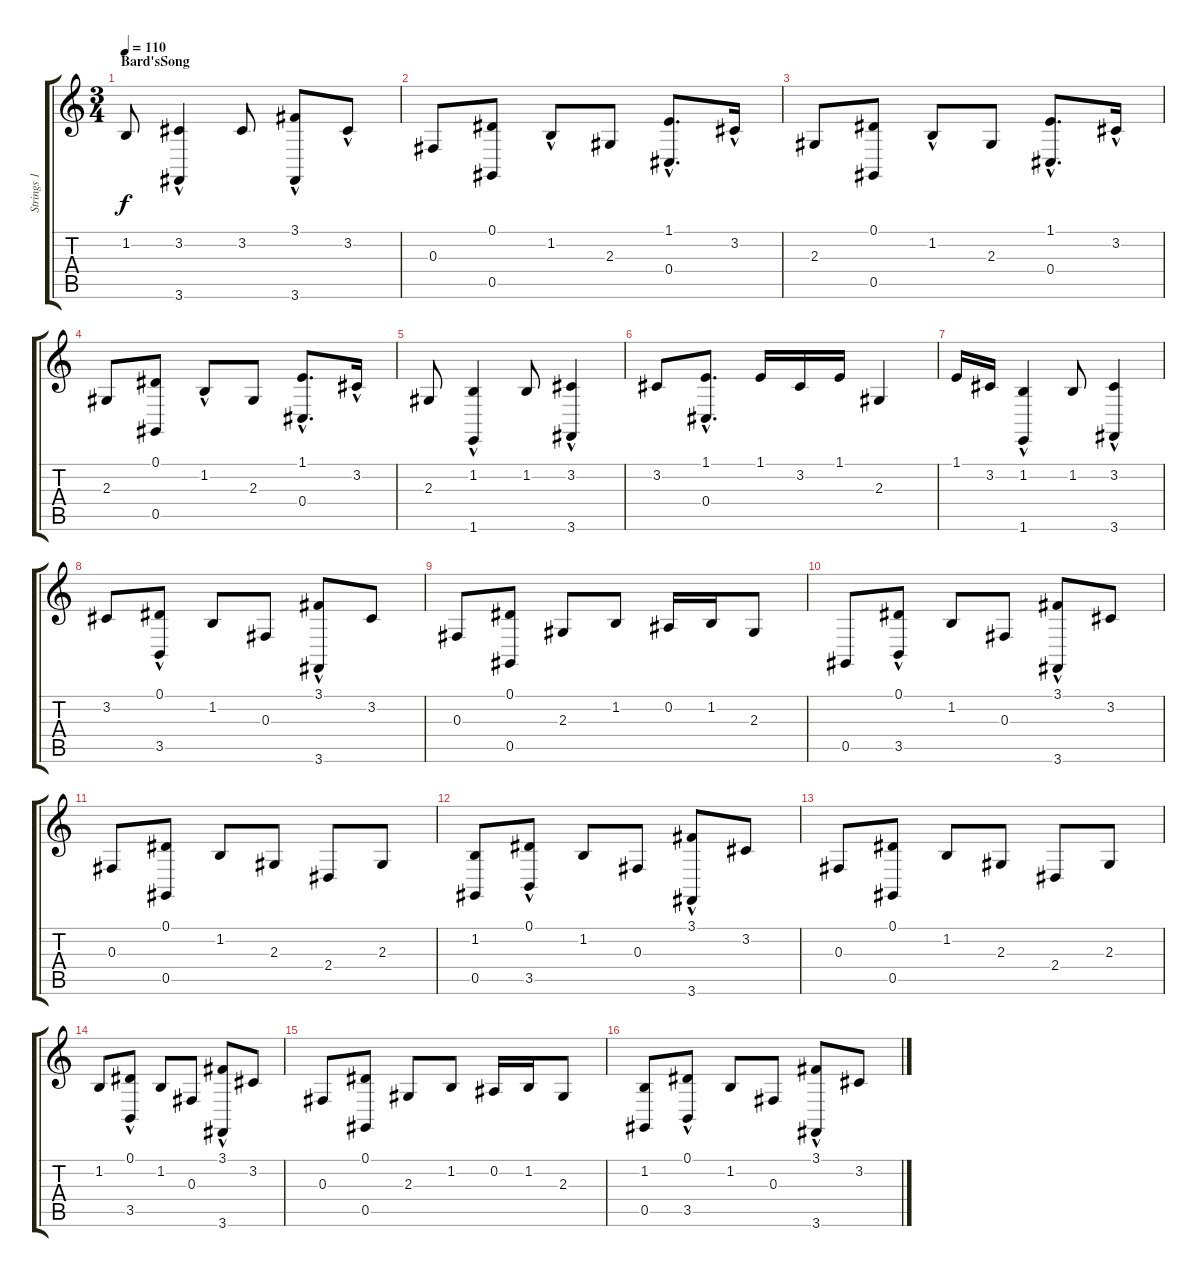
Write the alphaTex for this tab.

\track ("Strings 1" "Strings 1") {instrument stringensemble2}
\staff {score tabs}
\tuning (Eb4 Bb3 Gb3 Db3 Ab2 Eb2) {hide}
\ts (3 4)
\section ("" "Bard'sSong")
\tempo 110
\clef g2
\ks c
1.2.8{dy f} (3.2 3.6{hac}).4 3.2.8 (3.1 3.6{hac}).8 3.2{hac}.8 |
0.3.8 (0.1 0.5).8 1.2{hac}.8 2.3.8 (1.1{hac} 0.4).8{d} 3.2{hac}.16 |
2.3.8 (0.1 0.5).8 1.2{hac}.8 2.3.8 (1.1{hac} 0.4).8{d} 3.2{hac}.16 |
2.3.8 (0.1 0.5).8 1.2{hac}.8 2.3.8 (1.1{hac} 0.4).8{d} 3.2{hac}.16 |
2.3.8 (1.2 1.6{hac}).4 1.2.8 (3.2 3.6{hac}).4 |
3.2.8 (1.1{hac} 0.4).8{d} 1.1.16 3.2.16 1.1.16 2.3.4 |
1.1.16 3.2.16 (1.2 1.6{hac}).4 1.2.8 (3.2 3.6{hac}).4 |
3.2.8 (0.1 3.5{hac}).8 1.2.8 0.3.8 (3.1 3.6{hac}).8 3.2.8 |
0.3.8 (0.1 0.5).8 2.3.8 1.2.8 0.2.16 1.2.16 2.3.8 |
0.5.8 (0.1 3.5{hac}).8 1.2.8 0.3.8 (3.1 3.6{hac}).8 3.2.8 |
0.3.8 (0.1 0.5).8 1.2.8 2.3.8 2.4.8 2.3.8 |
(1.2 0.5).8 (0.1 3.5{hac}).8 1.2.8 0.3.8 (3.1 3.6{hac}).8 3.2.8 |
0.3.8 (0.1 0.5).8 1.2.8 2.3.8 2.4.8 2.3.8 |
1.2.8 (0.1 3.5{hac}).8 1.2.8 0.3.8 (3.1 3.6{hac}).8 3.2.8 |
0.3.8 (0.1 0.5).8 2.3.8 1.2.8 0.2.16 1.2.16 2.3.8 |
(1.2 0.5).8 (0.1 3.5{hac}).8 1.2.8 0.3.8 (3.1 3.6{hac}).8 3.2.8
